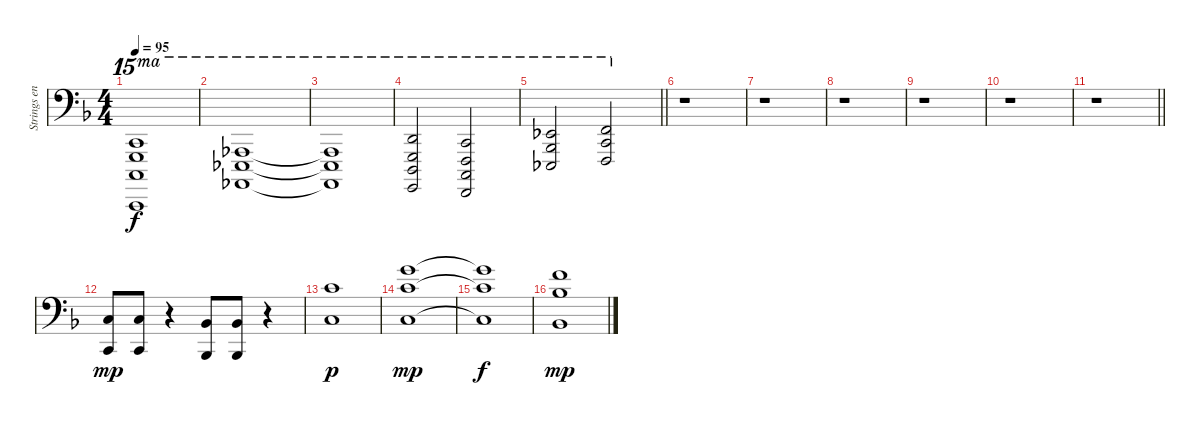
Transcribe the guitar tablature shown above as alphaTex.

\track ("Strings ensemble" "Strings en") {instrument stringensemble2}
\staff {score}
\tuning (E4 B3 G3 D3 A2 E2 A1) {hide}
\ts (4 4)
\tempo 95
\clef f4
\ks f
(1.2{t} 0.3{t} 3.5{t} 3.7{t}).1{ot 15ma dy f} |
(1.3 1.4 4.6).1{ot 15ma} |
(1.3{t} 1.4{t} 4.6{t}).1{ot 15ma} |
(3.2 0.3 0.4 3.6).2{ot 15ma} (1.2 3.4 3.5 1.6).2{ot 15ma} |
\barLineRight lightlight
(4.2 3.3 1.4).2{ot 15ma} (1.1 1.2 3.4).2{ot 15ma} |
r.1 |
r.1 |
r.1 |
r.1 |
r.1 |
\barLineRight lightlight
r.1 |
(3.5 3.7).8{dy mp} (3.5 3.7).8 r.4 (1.5 1.7).8 (1.5 1.7).8 r.4 |
(1.2 3.5).1{dy p} |
(3.1 1.2 3.5).1{dy mp} |
(3.1{t} 1.2{t} 3.5{t}).1{dy f} |
(1.1 3.3 1.5).1{dy mp}
